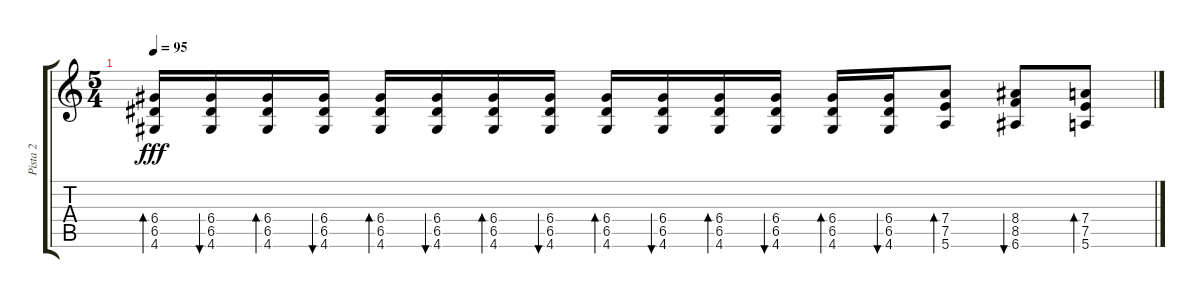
\track ("Pista 2" "Pista 2") {instrument distortionguitar}
\staff {score tabs}
\tuning (E4 B3 G3 D3 A2 E2) {hide}
\ts (5 4)
\tempo 95
\clef g2
\ks c
(6.4 6.5 4.6).16{bd 120 dy fff volume 16 instrument distortionguitar} (6.4 6.5 4.6).16{bu 60} (6.4 6.5 4.6).16{bd 60} (6.4 6.5 4.6).16{bu 60} (6.4 6.5 4.6).16{bd 60} (6.4 6.5 4.6).16{bu 60} (6.4 6.5 4.6).16{bd 60} (6.4 6.5 4.6).16{bu 60} (6.4 6.5 4.6).16{bd 60} (6.4 6.5 4.6).16{bu 60} (6.4 6.5 4.6).16{bd 60} (6.4 6.5 4.6).16{bu 60} (6.4 6.5 4.6).16{bd 60} (6.4 6.5 4.6).16{bu 60} (7.4 7.5 5.6).8{bd 60 volume 15} (8.4 8.5 6.6).8{bu 60} (7.4 7.5 5.6).8{bd 60}
